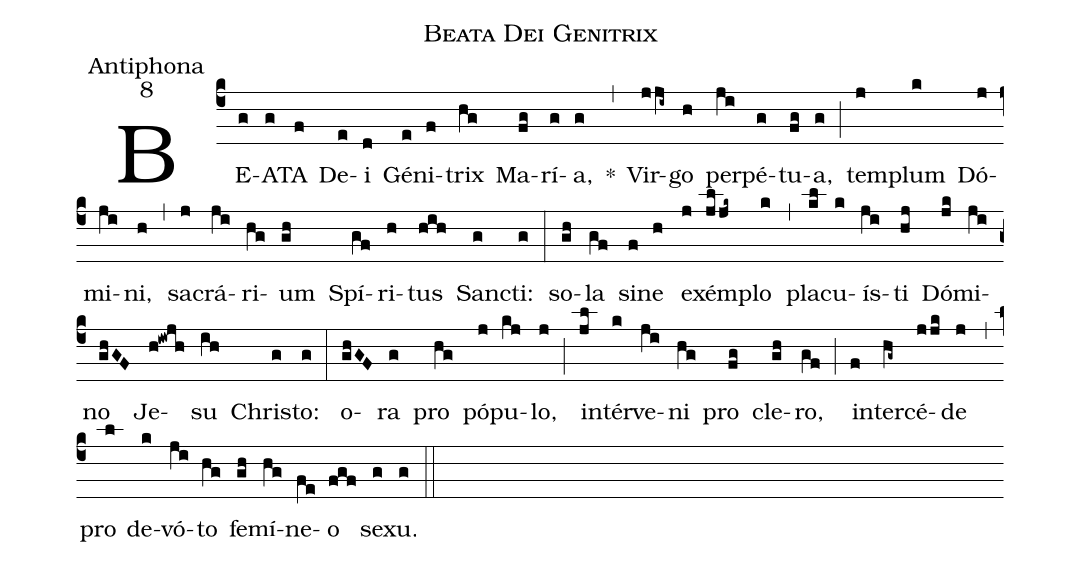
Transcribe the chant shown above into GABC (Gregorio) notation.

name:Beata Dei Genitrix;
office-part:Antiphona;
mode:8;
%%
(c4)BE(g)A(g)TA(f) De(e)i(d) Gé(e)ni(f)trix(hg) Ma(fg)rí(g)a,(g) *(,)
Vir(jji~)go(h) per(ji)pé(g)tu(fg)a,(g) (;)
tem(j)plum(k) Dó(j)mi(ji)ni,(h) (,)
sa(j)crá(ji)ri(hg)um(gh) Spí(gf)ri(h)tus(hih) San(g)cti:(g) (:)
so(gh)la(gf) si(f)ne(h) e(j)xém(jl/jk~)plo(k) (,)
pla(kl)cu(k)ís(ji)ti(hj) Dó(jk)mi(ji)no(ghGF) Je(h!iwjh)su(ih) Chris(g)to:(g) (:)
o(ghGF)ra(g) pro(hg) pó(j)pu(kj)lo,(j) (;)
in(jl)tér(k)ve(ji)ni(hg) pro(fg) cle(gh)ro,(gf) (;)
in(f)ter(hg~)cé(jjk)de(j) (,)
pro(l) de(k)vó(ji)to(hg) fe(gh)mí(hg)ne(fe)o(fgf) se(g)xu.(g) (::)
